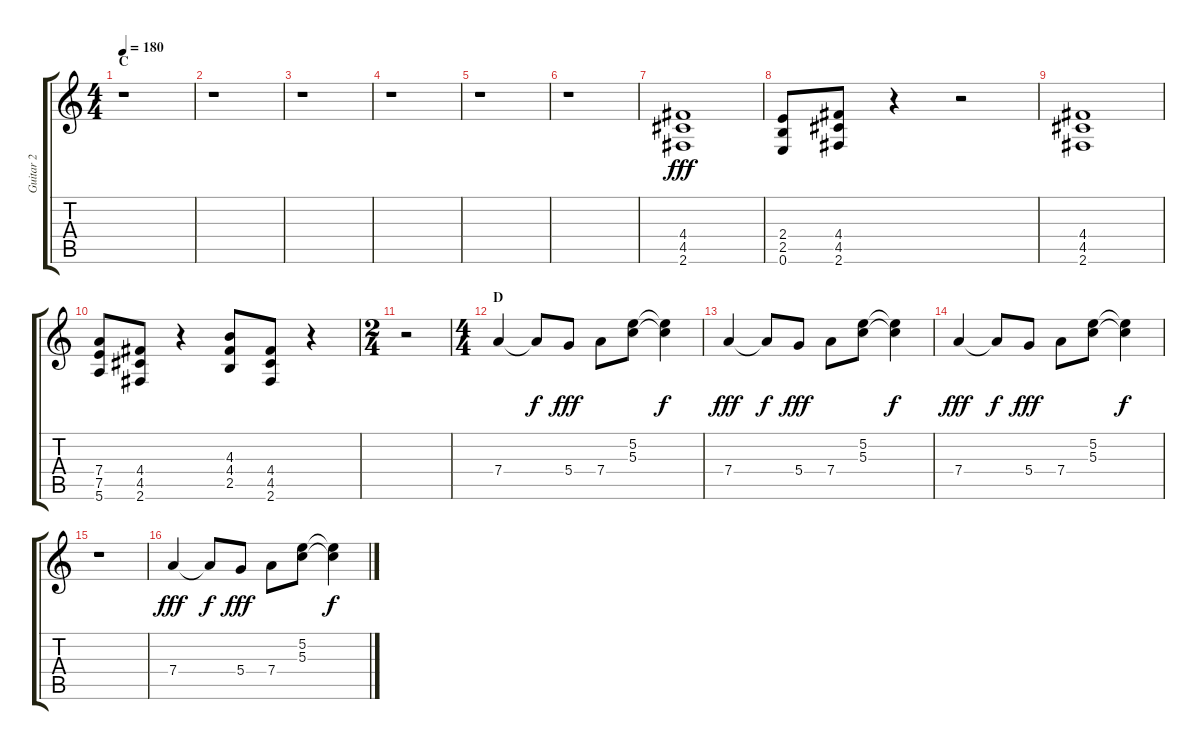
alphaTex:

\track ("Guitar 2" "Guitar 2") {instrument distortionguitar}
\staff {score tabs}
\tuning (E4 B3 G3 D3 A2 E2) {hide}
\ts (4 4)
\section ("" "C")
\tempo 180
\clef g2
\ks c
r.1{dy f} |
r.1 |
r.1 |
r.1 |
r.1 |
r.1 |
(4.4 4.5 2.6).1{dy fff} |
(2.4 2.5 0.6).8 (4.4 4.5 2.6).8 r.4 r.2 |
(4.4 4.5 2.6).1 |
(7.4 7.5 5.6).8 (4.4 4.5 2.6).8 r.4 (4.3 4.4 2.5).8 (4.4 4.5 2.6).8 r.4 |
\ts (2 4)
r.2 |
\ts (4 4)
\section ("" "D")
7.4.4 7.4{t}.8{dy f} 5.4.8{dy fff} 7.4.8 (5.2 5.3).8 (5.2{t} 5.3{t}).4{dy f} |
7.4.4{dy fff} 7.4{t}.8{dy f} 5.4.8{dy fff} 7.4.8 (5.2 5.3).8 (5.2{t} 5.3{t}).4{dy f} |
7.4.4{dy fff} 7.4{t}.8{dy f} 5.4.8{dy fff} 7.4.8 (5.2 5.3).8 (5.2{t} 5.3{t}).4{dy f} |
r.1 |
7.4.4{dy fff} 7.4{t}.8{dy f} 5.4.8{dy fff} 7.4.8 (5.2 5.3).8 (5.2{t} 5.3{t}).4{dy f}
